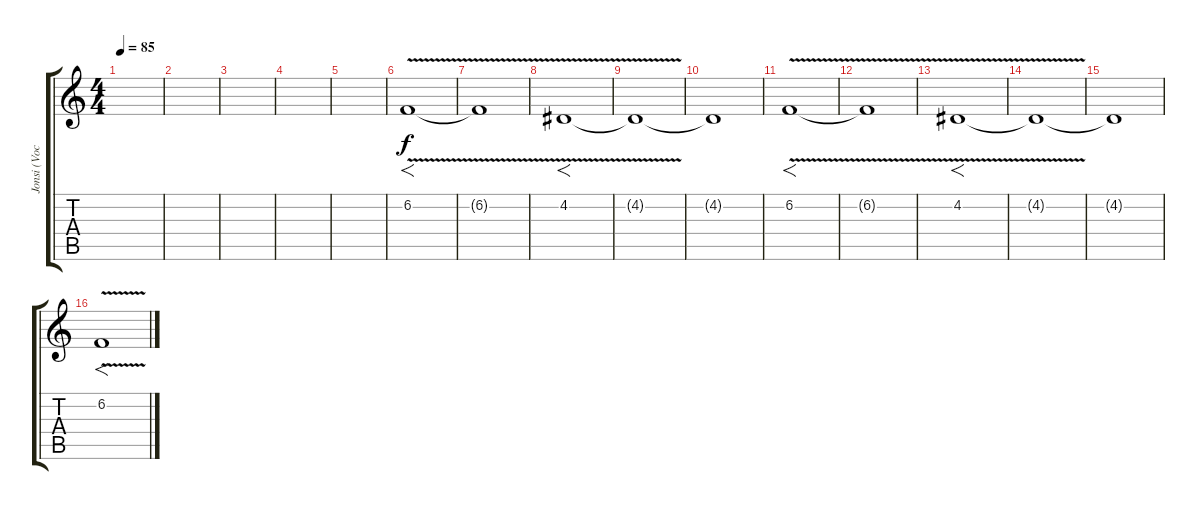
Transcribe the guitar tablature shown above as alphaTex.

\track ("Jonsi (Vocals and Noises)" "Jonsi (Voc") {instrument fx7echoes}
\staff {score tabs}
\tuning (E4 B3 G3 D3 A2 E2) {hide}
\ts (4 4)
\tempo 85
\clef g2
\ks c
|
|
|
|
|
6.2{v}.1{f} |
6.2{t}.1 |
4.2{v}.1{f} |
4.2{t}.1 |
4.2{t}.1 |
6.2{v}.1{f} |
6.2{t}.1 |
4.2{v}.1{f} |
4.2{t}.1 |
4.2{t}.1 |
6.2{v}.1{f}
